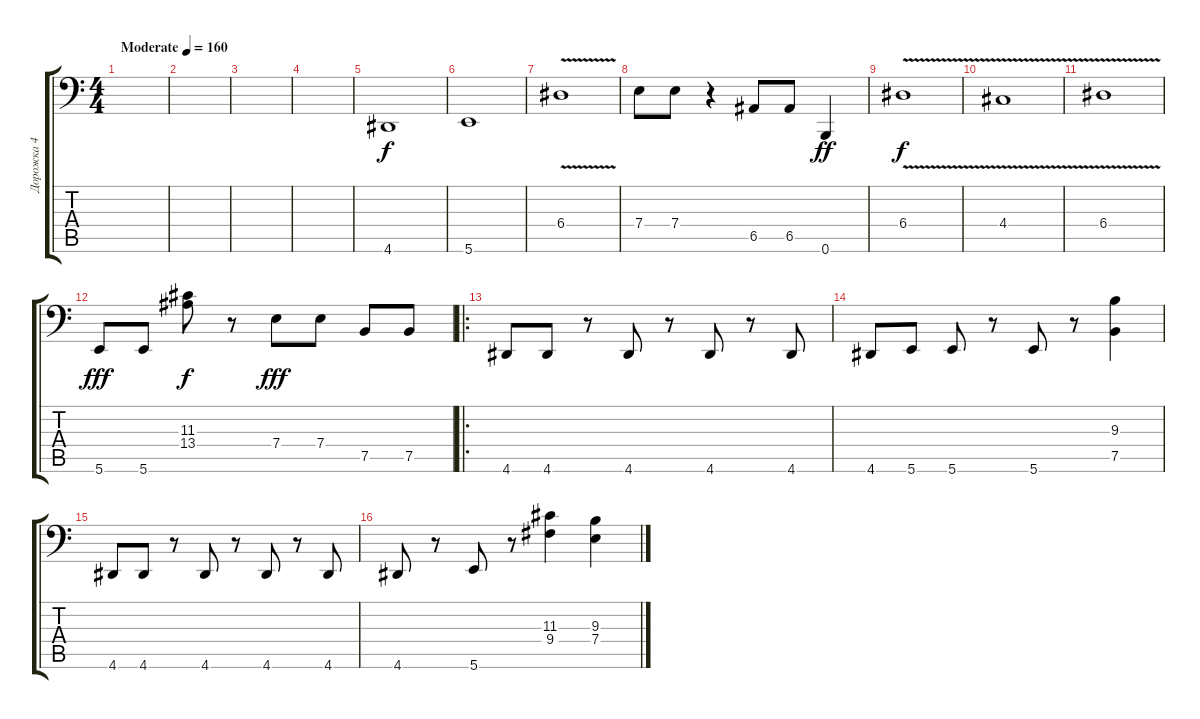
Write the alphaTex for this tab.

\track ("Дорожка 4" "Дорожка 4") {instrument slapbass2}
\staff {score tabs}
\tuning (B2 Gb2 D2 A1 E1 B0) {hide}
\ts (4 4)
\tempo (160 "Moderate")
\clef f4
\ks c
|
|
|
|
4.6.1 |
5.6.1 |
6.4{v}.1 |
7.4.8 7.4.8 r.4 6.5.8 6.5.8 0.6.4{dy ff} |
6.4{v}.1{dy f} |
4.4{v}.1 |
6.4{v}.1 |
5.6.8{dy fff} 5.6.8 (11.3 13.4).8{dy f} r.8 7.4.8{dy fff} 7.4.8 7.5.8 7.5.8 |
\ro
4.6.8 4.6.8 r.8 4.6.8 r.8 4.6.8 r.8 4.6.8 |
4.6.8 5.6.8 5.6.8 r.8 5.6.8 r.8 (9.3 7.5).4 |
4.6.8 4.6.8 r.8 4.6.8 r.8 4.6.8 r.8 4.6.8 |
4.6.8 r.8 5.6.8 r.8 (11.3 9.4).4 (9.3 7.4).4
